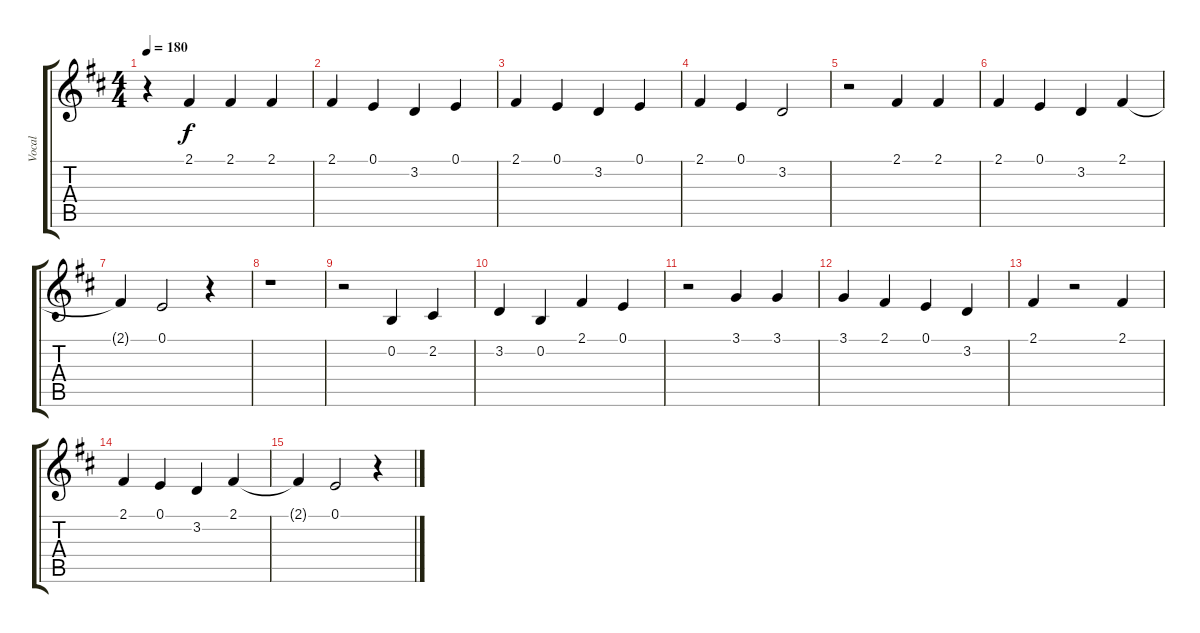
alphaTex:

\track ("Vocal" "Vocal") {instrument oboe}
\staff {score tabs}
\tuning (E4 B3 G3 D3 A2 E2) {hide}
\ts (4 4)
\tempo 180
\clef g2
\ks d
r.4{dy f} 2.1.4 2.1.4 2.1.4 |
2.1.4 0.1.4 3.2.4 0.1.4 |
2.1.4 0.1.4 3.2.4 0.1.4 |
2.1.4 0.1.4 3.2.2 |
r.2 2.1.4 2.1.4 |
2.1.4 0.1.4 3.2.4 2.1.4 |
2.1{t}.4 0.1.2 r.4 |
r.1 |
r.2 0.2.4 2.2.4 |
3.2.4 0.2.4 2.1.4 0.1.4 |
r.2 3.1.4 3.1.4 |
3.1.4 2.1.4 0.1.4 3.2.4 |
2.1.4 r.2 2.1.4 |
2.1.4 0.1.4 3.2.4 2.1.4 |
2.1{t}.4 0.1.2 r.4
